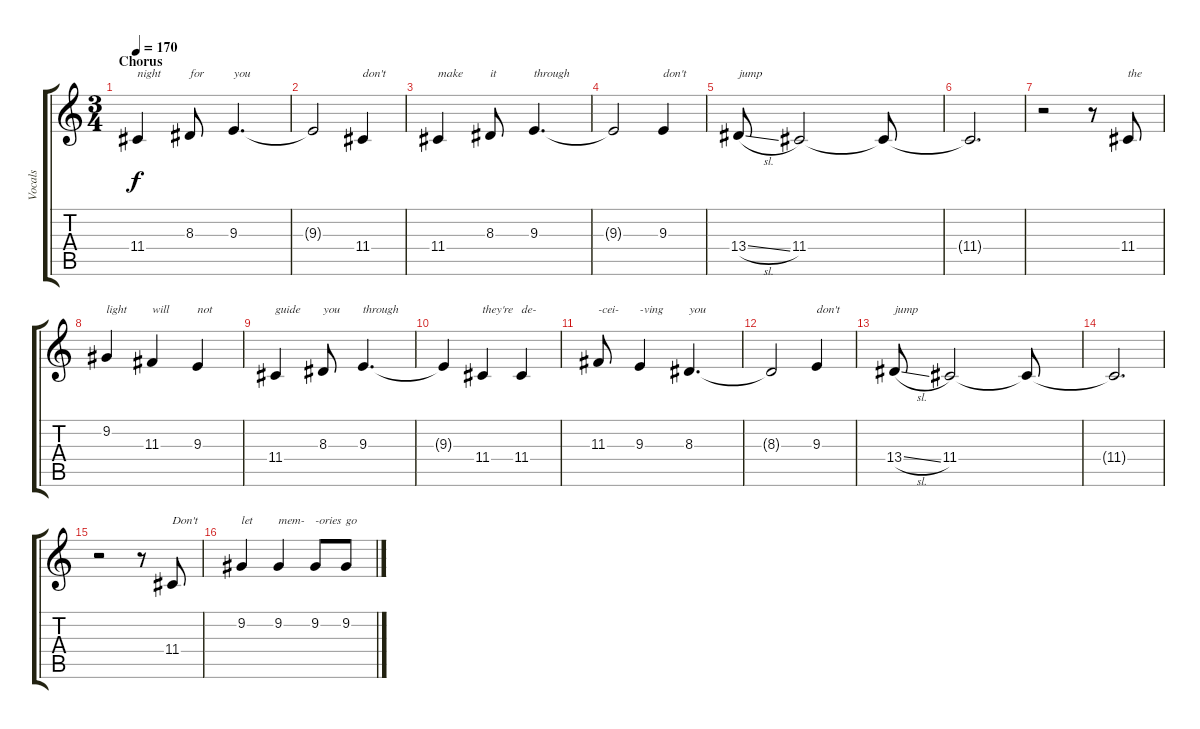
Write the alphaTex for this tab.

\track ("Vocals" "Vocals") {instrument oboe}
\staff {score tabs}
\tuning (E4 B3 G3 D3 A2 E2) {hide}
\ts (3 4)
\section ("" "Chorus")
\tempo 170
\clef g2
\ks c
11.4.4{txt "night" dy f} 8.3.8{txt "for"} 9.3.4{d txt "you"} |
9.3{t}.2 11.4.4{txt "don't"} |
11.4.4{txt "make"} 8.3.8{txt "it"} 9.3.4{d txt "through"} |
9.3{t}.2 9.3.4{txt "don't"} |
13.4{sl}.8{txt "jump"} 11.4.2 11.4{t}.8 |
11.4{t}.2{d} |
r.2 r.8 11.4.8{txt "the"} |
9.2.4{txt "light"} 11.3.4{txt "will"} 9.3.4{txt "not"} |
11.4.4{txt "guide"} 8.3.8{txt "you"} 9.3.4{d txt "through"} |
9.3{t}.4 11.4.4{txt "they're"} 11.4.4{txt "de-"} |
11.3.8{txt "-cei-"} 9.3.4{txt "-ving"} 8.3.4{d txt "you"} |
8.3{t}.2 9.3.4{txt "don't"} |
13.4{sl}.8{txt "jump"} 11.4.2 11.4{t}.8 |
11.4{t}.2{d} |
r.2 r.8 11.4.8{txt "Don't"} |
9.2.4{txt "let"} 9.2.4{txt "mem-"} 9.2.8{txt "-ories"} 9.2.8{txt "go"}
